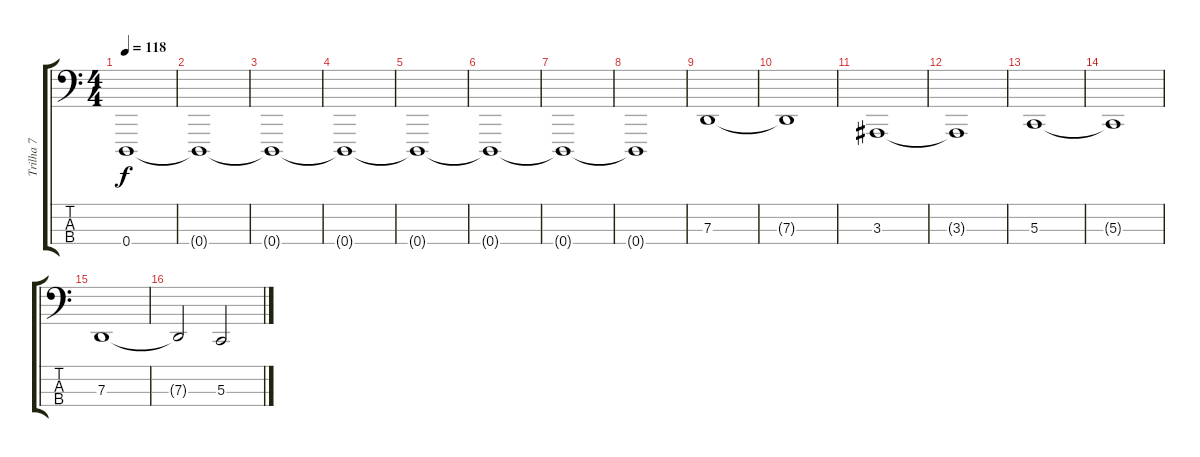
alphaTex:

\track ("Trilha 7" "Trilha 7") {instrument synthstrings1}
\staff {score tabs}
\tuning (F2 C2 G1 D1) {hide}
\ts (4 4)
\tempo 118
\clef f4
\ks c
0.4.1{dy f instrument synthstrings1} |
0.4{t}.1 |
0.4{t}.1 |
0.4{t}.1 |
0.4{t}.1 |
0.4{t}.1 |
0.4{t}.1 |
0.4{t}.1 |
7.3.1 |
7.3{t}.1 |
3.3.1 |
3.3{t}.1 |
5.3.1 |
5.3{t}.1 |
7.3.1 |
7.3{t}.2 5.3.2
